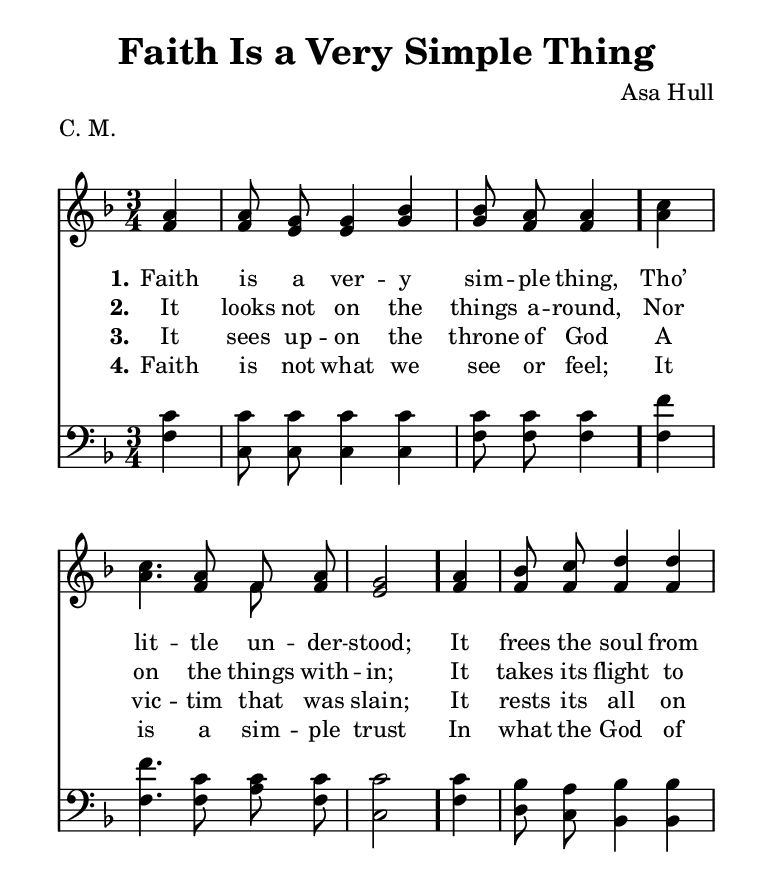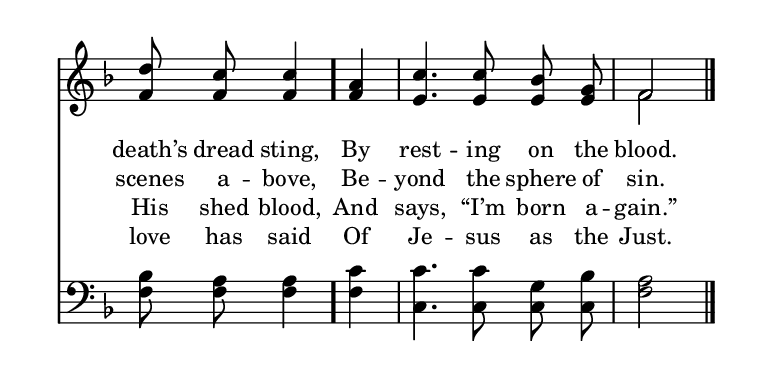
\include "common/global.ily"
\paper {
  \include "common/paper.ily"
  ragged-bottom = ##t
  ragged-last-bottom = ##t
  systems-per-page = ##f
  page-count = ##f
}

\header{
  %gospel
  hymnnumber = "10"
  title = "Faith Is a Very Simple Thing"
  tunename = "Remember Me"
  meter = "C. M."
  %poet = ""
  composer = "Asa Hull"
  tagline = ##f
}

patternA = { c4 | c8 c8 c4 c4 | c8 c8 c4 } % Lines 1, 3
patternB = { c4 | c4. c8 c8 c8 | c2 } % Lines 2, 4

global = {
  \include "common/overrides.ily"
  \override Staff.TimeSignature.style = #'numbered
  \time 3/4
  \once \override Score.MetronomeMark.transparent = ##t
  \tempo 4 = 60
  \key f \major
  \partial 4
  \autoBeamOff
}

notesSoprano = {
\global
\relative c'' {

  \changePitch \patternA { a | a g g bes | bes a a }
  \changePitch \patternB { c | c a f a   | g       }
  \changePitch \patternA { a | bes c d d | d c c   }
  \changePitch \patternB { a | c c bes g | f       }

}
}

notesAlto = {
\global
\relative e' {

  \changePitch \patternA { f | f e e g | g f f }
  \changePitch \patternB { a | a f f f | e     }
  \changePitch \patternA { f | f f f f | f f f }
  \changePitch \patternB { f | e e e e | f     }

}
}

notesTenor = {
\global
\relative a {

  \changePitch \patternA { c | c c c c       | c c c   }
  \changePitch \patternB { f | f c c c       | c       }
  \changePitch \patternA { c | bes a bes bes | bes a a }
  \changePitch \patternB { c | c c g bes     | a       }

}
}

notesBass = {
\global
\relative f {

  \changePitch \patternA { f | c c c c     | f f f  }
  \changePitch \patternB { f | f f a f     | c      }
  \changePitch \patternA { f | d c bes bes | f' f f }
  \changePitch \patternB { f | c c c c     | f      } \bar "|."

}
}

wordsA = \lyricmode {
\set stanza = "1."

  Faith is a ver -- y sim -- ple thing, \bar "."
  Tho’ lit -- tle un -- der -- stood; \bar "." \eogbreak
  It frees the soul from death’s dread sting, \bar "."
  By rest -- ing on the blood. \bar "|." \eogbreak

}

wordsB = \lyricmode {
\set stanza = "2."

  It looks not on the things a -- round,
  Nor on the things with -- in;
  It takes its flight to scenes a -- bove,
  Be -- yond the sphere of sin.

}

wordsC = \lyricmode {
\set stanza = "3."

  It sees up -- on the throne of God
  A vic -- tim that was slain;
  It rests its all on His shed blood,
  And says, “I’m born a -- gain.”

}

wordsD = \lyricmode {
\set stanza = "4."

  Faith is not what we see or feel;
  It is a sim -- ple trust
  In what the God of love has said
  Of Je -- sus as the Just.

}


\score {
  \context ChoirStaff <<
    \context Staff = upper <<
      \set Staff.autoBeaming = ##f
      \set ChoirStaff.systemStartDelimiter = #'SystemStartBar
      \set ChoirStaff.printPartCombineTexts = ##f
      \partcombine #'(2 . 9) \notesSoprano \notesAlto
      \context NullVoice = sopranos { \voiceOne << \notesSoprano >> }
      \context NullVoice = altos { \voiceTwo << \notesAlto >> }
      \context Lyrics = one   \lyricsto sopranos \wordsA
      \context Lyrics = two   \lyricsto sopranos \wordsB
      \context Lyrics = three \lyricsto sopranos \wordsC
      \context Lyrics = four  \lyricsto sopranos \wordsD
      %\context Lyrics = five  \lyricsto sopranos \wordsE
    >>
    \context Staff = men <<
      \set Staff.autoBeaming = ##f
      \clef bass
      \set ChoirStaff.printPartCombineTexts = ##f
      \partcombine #'(2 . 9) \notesTenor \notesBass
      \context NullVoice = tenors { \voiceOne << \notesTenor >> }
      \context NullVoice = basses { \voiceTwo << \notesBass >> }
    >>
  >>
  \layout {
    \include "common/layout.ily"
  }
  \midi{
    \include "common/midi.ily"
  }
}

\version "2.19.49"  % necessary for upgrading to future LilyPond versions.

% vi:set et ts=2 sw=2 ai nocindent syntax=lilypond:
